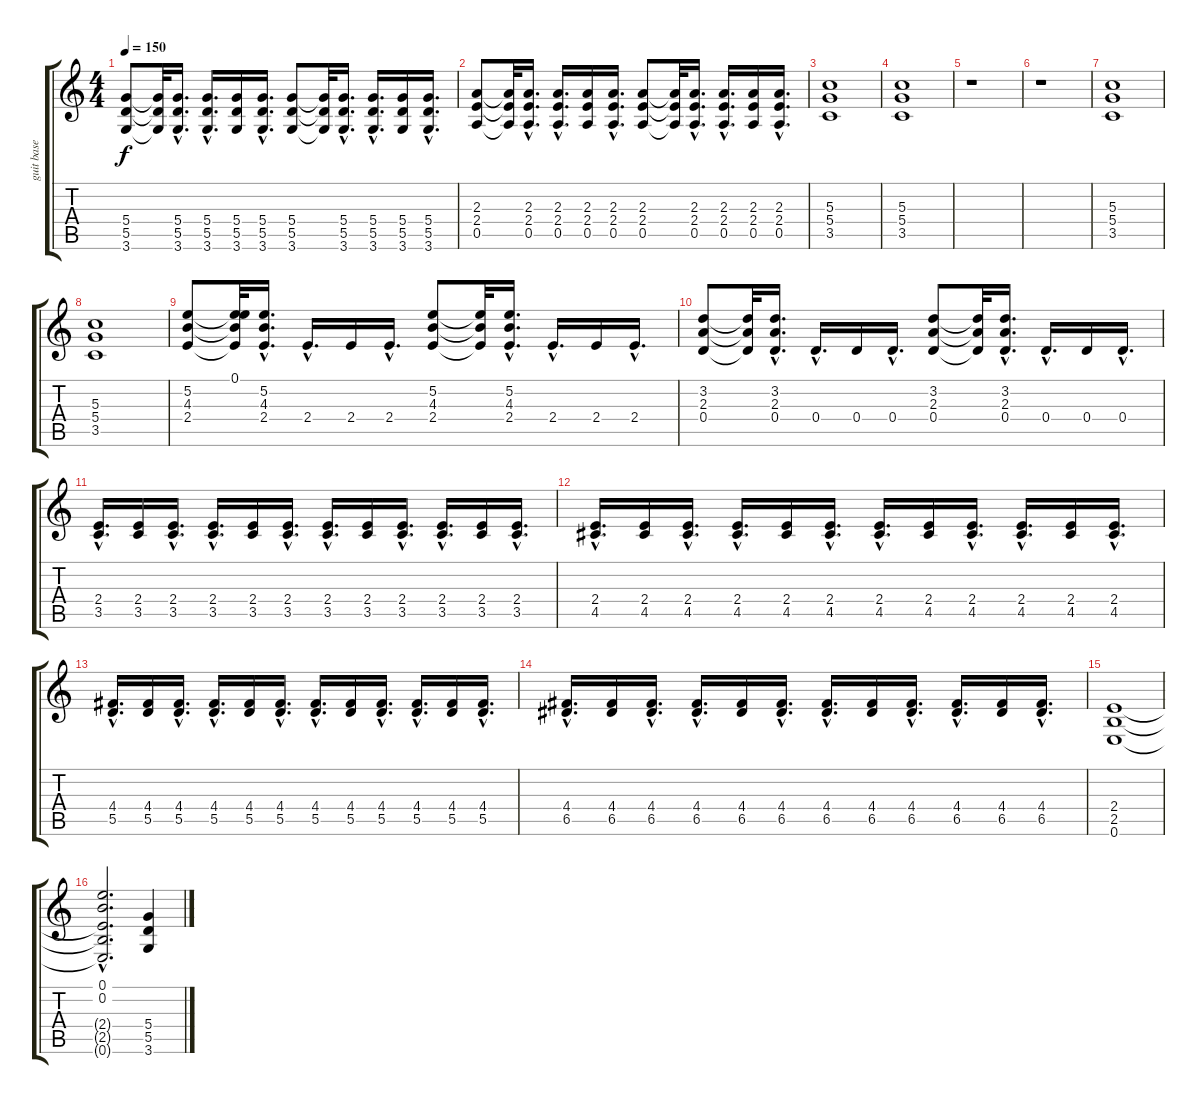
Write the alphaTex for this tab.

\track ("guit base" "guit base") {instrument distortionguitar}
\staff {score tabs}
\tuning (E4 B3 G3 D3 A2 E2) {hide}
\ts (4 4)
\tempo 150
\clef g2
\ks c
(5.4 5.5 3.6).8{dy f} (5.4{t} 5.5{t} 3.6{t}).32 (5.4{hac} 5.5{hac} 3.6{hac}).16{d} (5.4{hac} 5.5{hac} 3.6{hac}).16{d} (5.4 5.5 3.6).16 (5.4{hac} 5.5{hac} 3.6{hac}).16{d} (5.4 5.5 3.6).8 (5.4{t} 5.5{t} 3.6{t}).32 (5.4{hac} 5.5{hac} 3.6{hac}).16{d} (5.4{hac} 5.5{hac} 3.6{hac}).16{d} (5.4 5.5 3.6).16 (5.4{hac} 5.5{hac} 3.6{hac}).16{d} |
(2.3 2.4 0.5).8 (2.3{t} 2.4{t} 0.5{t}).32 (2.3{hac} 2.4{hac} 0.5{hac}).16{d} (2.3{hac} 2.4{hac} 0.5{hac}).16{d} (2.3 2.4 0.5).16 (2.3{hac} 2.4{hac} 0.5{hac}).16{d} (2.3 2.4 0.5).8 (2.3{t} 2.4{t} 0.5{t}).32 (2.3{hac} 2.4{hac} 0.5{hac}).16{d} (2.3{hac} 2.4{hac} 0.5{hac}).16{d} (2.3 2.4 0.5).16 (2.3{hac} 2.4{hac} 0.5{hac}).16{d} |
(5.3 5.4 3.5).1 |
(5.3 5.4 3.5).1 |
r.1 |
r.1 |
(5.3 5.4 3.5).1 |
(5.3 5.4 3.5).1 |
(5.2 4.3 2.4).8 (0.1 5.2{t} 4.3{t} 2.4{t}).32 (5.2{hac} 4.3{hac} 2.4{hac}).16{d} 2.4{hac}.16{d} 2.4.16 2.4{hac}.16{d} (5.2 4.3 2.4).8 (5.2{t} 4.3{t} 2.4{t}).32 (5.2{hac} 4.3{hac} 2.4{hac}).16{d} 2.4{hac}.16{d} 2.4.16 2.4{hac}.16{d} |
(3.2 2.3 0.4).8 (3.2{t} 2.3{t} 0.4{t}).32 (3.2{hac} 2.3{hac} 0.4{hac}).16{d} 0.4{hac}.16{d} 0.4.16 0.4{hac}.16{d} (3.2 2.3 0.4).8 (3.2{t} 2.3{t} 0.4{t}).32 (3.2{hac} 2.3{hac} 0.4{hac}).16{d} 0.4{hac}.16{d} 0.4.16 0.4{hac}.16{d} |
(2.4{hac} 3.5{hac}).16{d} (2.4 3.5).16 (2.4{hac} 3.5{hac}).16{d} (2.4{hac} 3.5{hac}).16{d} (2.4 3.5).16 (2.4{hac} 3.5{hac}).16{d} (2.4{hac} 3.5{hac}).16{d} (2.4 3.5).16 (2.4{hac} 3.5{hac}).16{d} (2.4{hac} 3.5{hac}).16{d} (2.4 3.5).16 (2.4{hac} 3.5{hac}).16{d} |
(2.4{hac} 4.5{hac}).16{d} (2.4 4.5).16 (2.4{hac} 4.5{hac}).16{d} (2.4{hac} 4.5{hac}).16{d} (2.4 4.5).16 (2.4{hac} 4.5{hac}).16{d} (2.4{hac} 4.5{hac}).16{d} (2.4 4.5).16 (2.4{hac} 4.5{hac}).16{d} (2.4{hac} 4.5{hac}).16{d} (2.4 4.5).16 (2.4{hac} 4.5{hac}).16{d} |
(4.4{hac} 5.5{hac}).16{d} (4.4 5.5).16 (4.4{hac} 5.5{hac}).16{d} (4.4{hac} 5.5{hac}).16{d} (4.4 5.5).16 (4.4{hac} 5.5{hac}).16{d} (4.4{hac} 5.5{hac}).16{d} (4.4 5.5).16 (4.4{hac} 5.5{hac}).16{d} (4.4{hac} 5.5{hac}).16{d} (4.4 5.5).16 (4.4{hac} 5.5{hac}).16{d} |
(4.4{hac} 6.5{hac}).16{d} (4.4 6.5).16 (4.4{hac} 6.5{hac}).16{d} (4.4{hac} 6.5{hac}).16{d} (4.4 6.5).16 (4.4{hac} 6.5{hac}).16{d} (4.4{hac} 6.5{hac}).16{d} (4.4 6.5).16 (4.4{hac} 6.5{hac}).16{d} (4.4{hac} 6.5{hac}).16{d} (4.4 6.5).16 (4.4{hac} 6.5{hac}).16{d} |
(2.4 2.5 0.6).1 |
(0.1{hac} 0.2{hac} 2.4{hac t} 2.5{hac t} 0.6{hac t}).2{d} (5.4 5.5 3.6).4
